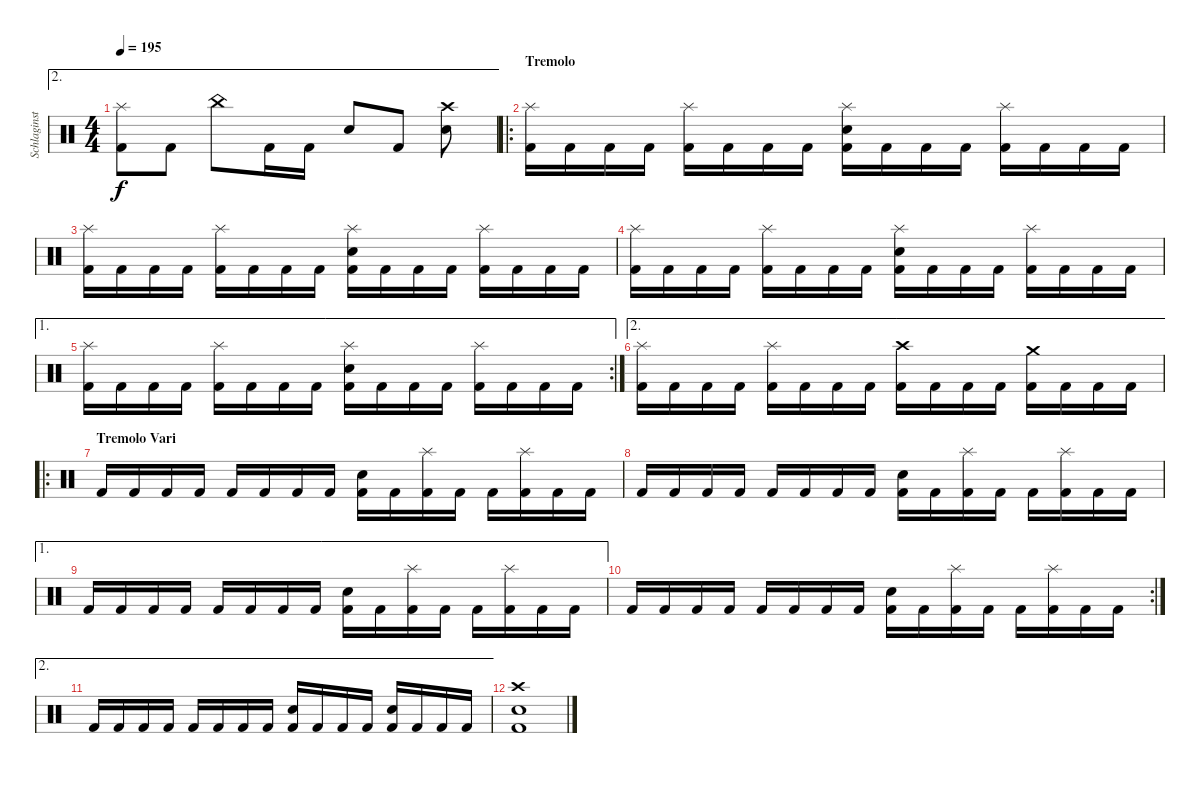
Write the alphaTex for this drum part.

\track ("Schlaginstrumente - Auswahl" "Schlaginst") {instrument percussion}
\staff {score}
\articulation defaults
\ae 2
\ts (4 4)
\tempo 195
\clef neutral
\ks c
("Splash (hit)" "Kick (hit) 2").8{dy f} "Kick (hit) 2".8 "China (hit)".8 "Kick (hit) 2".16 "Kick (hit) 2".16 "Electric Snare (hit)".8 "Kick (hit) 2".8 ("Electric Snare (hit)" "Crash high (hit)").8 |
\ro
\section ("" "Tremolo")
("Splash (hit)" "Kick (hit) 2").16 "Kick (hit) 2".16 "Kick (hit) 2".16 "Kick (hit) 2".16 ("Splash (hit)" "Kick (hit) 2").16 "Kick (hit) 2".16 "Kick (hit) 2".16 "Kick (hit) 2".16 ("Electric Snare (hit)" "Splash (hit)" "Kick (hit) 2").16 "Kick (hit) 2".16 "Kick (hit) 2".16 "Kick (hit) 2".16 ("Splash (hit)" "Kick (hit) 2").16 "Kick (hit) 2".16 "Kick (hit) 2".16 "Kick (hit) 2".16 |
("Splash (hit)" "Kick (hit) 2").16 "Kick (hit) 2".16 "Kick (hit) 2".16 "Kick (hit) 2".16 ("Splash (hit)" "Kick (hit) 2").16 "Kick (hit) 2".16 "Kick (hit) 2".16 "Kick (hit) 2".16 ("Electric Snare (hit)" "Splash (hit)" "Kick (hit) 2").16 "Kick (hit) 2".16 "Kick (hit) 2".16 "Kick (hit) 2".16 ("Splash (hit)" "Kick (hit) 2").16 "Kick (hit) 2".16 "Kick (hit) 2".16 "Kick (hit) 2".16 |
("Splash (hit)" "Kick (hit) 2").16 "Kick (hit) 2".16 "Kick (hit) 2".16 "Kick (hit) 2".16 ("Splash (hit)" "Kick (hit) 2").16 "Kick (hit) 2".16 "Kick (hit) 2".16 "Kick (hit) 2".16 ("Electric Snare (hit)" "Splash (hit)" "Kick (hit) 2").16 "Kick (hit) 2".16 "Kick (hit) 2".16 "Kick (hit) 2".16 ("Splash (hit)" "Kick (hit) 2").16 "Kick (hit) 2".16 "Kick (hit) 2".16 "Kick (hit) 2".16 |
\ae 1
\rc 2
("Splash (hit)" "Kick (hit) 2").16 "Kick (hit) 2".16 "Kick (hit) 2".16 "Kick (hit) 2".16 ("Splash (hit)" "Kick (hit) 2").16 "Kick (hit) 2".16 "Kick (hit) 2".16 "Kick (hit) 2".16 ("Electric Snare (hit)" "Splash (hit)" "Kick (hit) 2").16 "Kick (hit) 2".16 "Kick (hit) 2".16 "Kick (hit) 2".16 ("Splash (hit)" "Kick (hit) 2").16 "Kick (hit) 2".16 "Kick (hit) 2".16 "Kick (hit) 2".16 |
\ae 2
("Splash (hit)" "Kick (hit) 2").16 "Kick (hit) 2".16 "Kick (hit) 2".16 "Kick (hit) 2".16 ("Splash (hit)" "Kick (hit) 2").16 "Kick (hit) 2".16 "Kick (hit) 2".16 "Kick (hit) 2".16 ("Crash high (hit)" "Kick (hit) 2").16 "Kick (hit) 2".16 "Kick (hit) 2".16 "Kick (hit) 2".16 ("Crash medium (hit)" "Kick (hit) 2").16 "Kick (hit) 2".16 "Kick (hit) 2".16 "Kick (hit) 2".16 |
\ro
\section ("" "Tremolo Vari")
"Kick (hit) 2".16 "Kick (hit) 2".16 "Kick (hit) 2".16 "Kick (hit) 2".16 "Kick (hit) 2".16 "Kick (hit) 2".16 "Kick (hit) 2".16 "Kick (hit) 2".16 ("Electric Snare (hit)" "Kick (hit) 2").16 "Kick (hit) 2".16 ("Splash (hit)" "Kick (hit) 2").16 "Kick (hit) 2".16 "Kick (hit) 2".16 ("Splash (hit)" "Kick (hit) 2").16 "Kick (hit) 2".16 "Kick (hit) 2".16 |
"Kick (hit) 2".16 "Kick (hit) 2".16 "Kick (hit) 2".16 "Kick (hit) 2".16 "Kick (hit) 2".16 "Kick (hit) 2".16 "Kick (hit) 2".16 "Kick (hit) 2".16 ("Electric Snare (hit)" "Kick (hit) 2").16 "Kick (hit) 2".16 ("Splash (hit)" "Kick (hit) 2").16 "Kick (hit) 2".16 "Kick (hit) 2".16 ("Splash (hit)" "Kick (hit) 2").16 "Kick (hit) 2".16 "Kick (hit) 2".16 |
\ae 1 "Kick (hit) 2".16 "Kick (hit) 2".16 "Kick (hit) 2".16 "Kick (hit) 2".16 "Kick (hit) 2".16 "Kick (hit) 2".16 "Kick (hit) 2".16 "Kick (hit) 2".16
("Electric Snare (hit)" "Kick (hit) 2").16 "Kick (hit) 2".16 ("Splash (hit)" "Kick (hit) 2").16 "Kick (hit) 2".16 "Kick (hit) 2".16 ("Splash (hit)" "Kick (hit) 2").16 "Kick (hit) 2".16 "Kick (hit) 2".16 |
\rc 2 "Kick (hit) 2".16 "Kick (hit) 2".16 "Kick (hit) 2".16 "Kick (hit) 2".16 "Kick (hit) 2".16 "Kick (hit) 2".16 "Kick (hit) 2".16 "Kick (hit) 2".16
("Electric Snare (hit)" "Kick (hit) 2").16 "Kick (hit) 2".16 ("Splash (hit)" "Kick (hit) 2").16 "Kick (hit) 2".16 "Kick (hit) 2".16 ("Splash (hit)" "Kick (hit) 2").16 "Kick (hit) 2".16 "Kick (hit) 2".16 |
\ae 2 "Kick (hit) 2".16 "Kick (hit) 2".16 "Kick (hit) 2".16 "Kick (hit) 2".16 "Kick (hit) 2".16 "Kick (hit) 2".16 "Kick (hit) 2".16 "Kick (hit) 2".16
("Electric Snare (hit)" "Kick (hit) 2").16 "Kick (hit) 2".16 "Kick (hit) 2".16 "Kick (hit) 2".16 ("Electric Snare (hit)" "Kick (hit) 2").16 "Kick (hit) 2".16 "Kick (hit) 2".16 "Kick (hit) 2".16 |
("Electric Snare (hit)" "Crash high (hit)" "Kick (hit) 2").1
